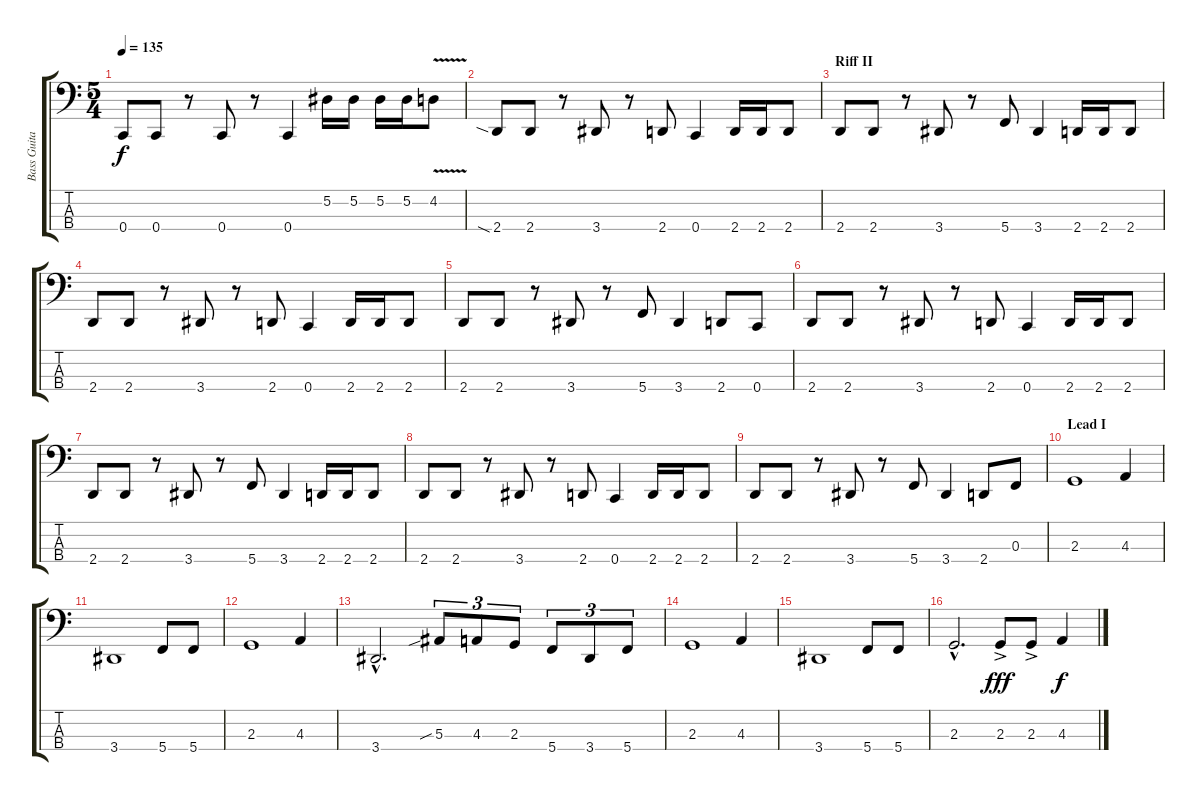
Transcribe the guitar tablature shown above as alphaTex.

\track ("Bass Guitar" "Bass Guita") {instrument slapbass2}
\staff {score tabs}
\tuning (Eb2 Bb1 F1 C1) {hide}
\ts (5 4)
\tempo 135
\clef f4
\ks c
0.4.8{dy f} 0.4.8 r.8 0.4.8 r.8 0.4.4 5.2.16{instrument electricbasspick} 5.2.16{instrument electricbasspick} 5.2.16{instrument electricbasspick} 5.2.16{instrument electricbasspick} 4.2{v}.8{instrument electricbasspick} |
2.4{sia}.8{instrument slapbass2} 2.4.8 r.8 3.4.8 r.8 2.4.8 0.4.4 2.4.16 2.4.16 2.4.8 |
\section ("" "Riff II")
2.4.8 2.4.8 r.8 3.4.8 r.8 5.4.8 3.4.4 2.4.16 2.4.16 2.4.8 |
2.4.8 2.4.8 r.8 3.4.8 r.8 2.4.8 0.4.4 2.4.16 2.4.16 2.4.8 |
2.4.8 2.4.8 r.8 3.4.8 r.8 5.4.8 3.4.4 2.4.8 0.4.8 |
2.4.8 2.4.8 r.8 3.4.8 r.8 2.4.8 0.4.4 2.4.16 2.4.16 2.4.8 |
2.4.8 2.4.8 r.8 3.4.8 r.8 5.4.8 3.4.4 2.4.16 2.4.16 2.4.8 |
2.4.8 2.4.8 r.8 3.4.8 r.8 2.4.8 0.4.4 2.4.16 2.4.16 2.4.8 |
2.4.8 2.4.8 r.8 3.4.8 r.8 5.4.8 3.4.4 2.4.8 0.3.8 |
\section ("" "Lead I")
2.3.1 4.3.4 |
3.4.1 5.4.8 5.4.8 |
2.3.1 4.3.4 |
3.4{hac}.2{d} 5.3{sib}.8{tu (3 2)} 4.3.8{tu (3 2)} 2.3.8{tu (3 2)} 5.4.8{tu (3 2)} 3.4.8{tu (3 2)} 5.4.8{tu (3 2)} |
2.3.1 4.3.4 |
3.4.1 5.4.8 5.4.8 |
2.3{hac}.2{d} 2.3{ac}.8{dy fff} 2.3{ac}.8 4.3.4{dy f}
